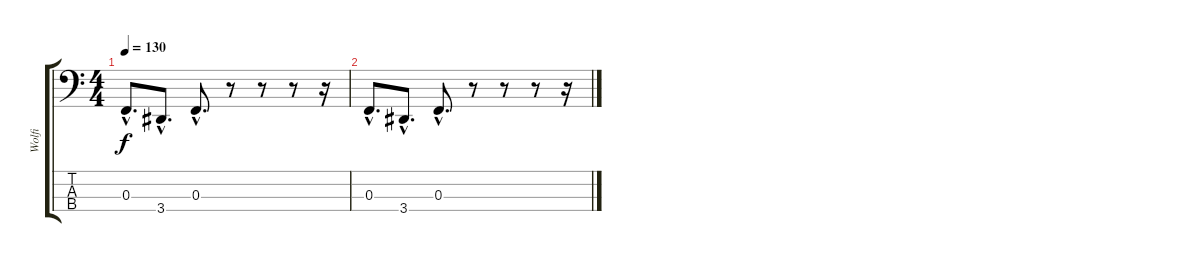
\track ("Wolfi" "Wolfi") {instrument slapbass2}
\staff {score tabs}
\tuning (Eb2 Bb1 F1 C1) {hide}
\ts (4 4)
\tempo 130
\clef f4
\ks c
0.3{hac}.8{d dy f} 3.4{hac}.8{d} 0.3{hac}.8{d} r.8 r.8 r.8 r.16 |
0.3{hac}.8{d} 3.4{hac}.8{d} 0.3{hac}.8{d} r.8 r.8 r.8 r.16
